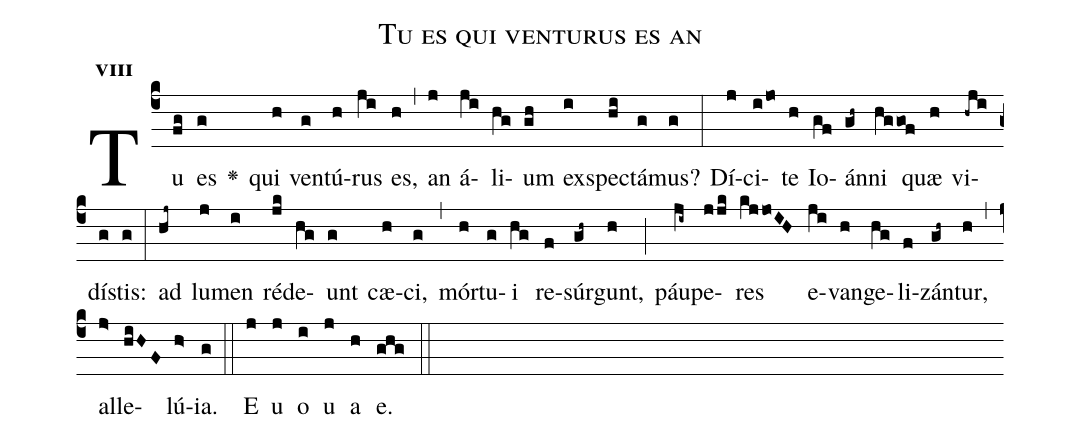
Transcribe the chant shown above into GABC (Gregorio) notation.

name:Tu es qui venturus es an;
office-part:Antiphona;
mode:8;
%%
initial-style: 1;
name: Tu es qui venturus es an
book: Antiphonae & Responsoria/Tomus I, p. 43;
occasion: Hebdomada III Adventus Dominica;
office-part: Vesperae II Ant Ea;
user-notes: ;
commentary: ;
annotation: 8g2;
centering-scheme: english;
fontsize: 12;
font: OFLSortsMillGoudy;
height: 11;
width: 4.5;
%%
(c4)Tu(fg) es(g) <v>\greheightstar</v>() qui(h) ven(g)tú(h)rus(ji) es,(h) (,) an(j) á(ji)li(hg)um(gh) ex(i)spe(hi)ctá(g)mus?(g) (:) Dí(j)ci(ijo)te(h) Io(gf)án(gh~)ni(hg/gof) quæ(h) vi(-hji)dí(g)stis:(g) (:) ad(hj~) lu(j)men(i) réd(jk)e(hg)unt(g) cæ(h)ci,(g) (,) mór(h)tu(g)i(hg) re(f)súr(gh~)gunt,(h) (;) páu(ji~)pe(jjk)res(kj/joIH) e(ji)van(h)ge(hg)li(f)zán(gh~)tur,(h) (,) al(j>)le(hiHF)lú(h>)ia.(g) (::)
E(j) u(j) o(i) u(j) a(h) e.(ghg) (::)
